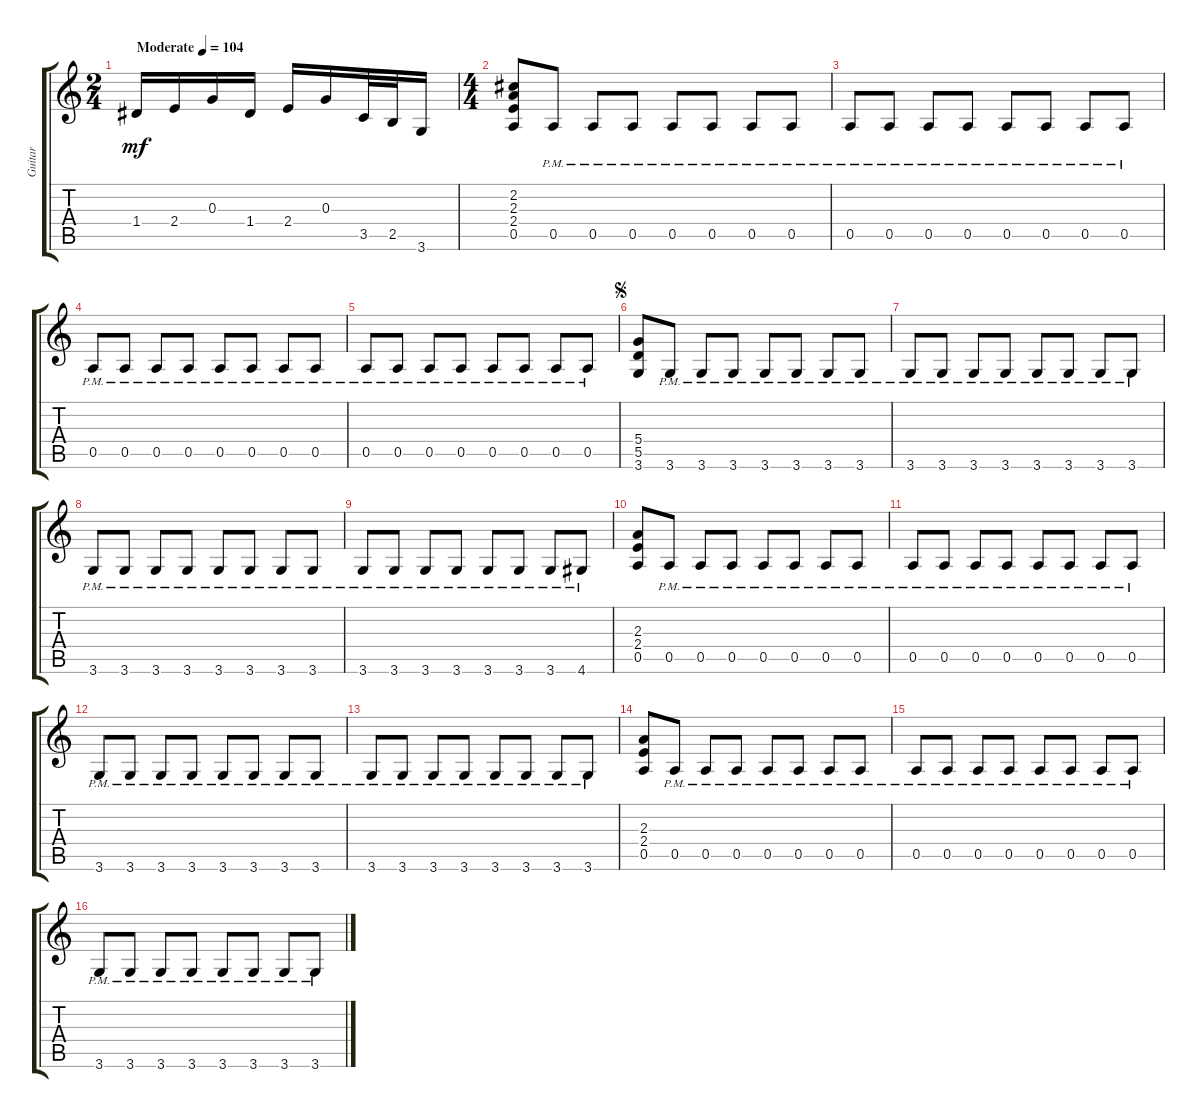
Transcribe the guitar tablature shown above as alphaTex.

\track ("Guitar" "Guitar") {instrument distortionguitar}
\staff {score tabs}
\tuning (E4 B3 G3 D3 A2 E2) {hide}
\ts (2 4)
\tempo (104 "Moderate")
\clef g2
\ks c
1.4.16{dy mf instrument distortionguitar} 2.4.16 0.3.16 1.4.16 2.4.16 0.3.16 3.5.32 2.5.32 3.6.16 |
\ts (4 4)
(2.2 2.3 2.4 0.5).8 0.5{pm}.8 0.5{pm}.8 0.5{pm}.8 0.5{pm}.8 0.5{pm}.8 0.5{pm}.8 0.5{pm}.8 |
0.5{pm}.8 0.5{pm}.8 0.5{pm}.8 0.5{pm}.8 0.5{pm}.8 0.5{pm}.8 0.5{pm}.8 0.5{pm}.8 |
0.5{pm}.8 0.5{pm}.8 0.5{pm}.8 0.5{pm}.8 0.5{pm}.8 0.5{pm}.8 0.5{pm}.8 0.5{pm}.8 |
0.5{pm}.8 0.5{pm}.8 0.5{pm}.8 0.5{pm}.8 0.5{pm}.8 0.5{pm}.8 0.5{pm}.8 0.5{pm}.8 |
\jump segno
(5.4 5.5 3.6).8 3.6{pm}.8 3.6{pm}.8 3.6{pm}.8 3.6{pm}.8 3.6{pm}.8 3.6{pm}.8 3.6{pm}.8 |
3.6{pm}.8 3.6{pm}.8 3.6{pm}.8 3.6{pm}.8 3.6{pm}.8 3.6{pm}.8 3.6{pm}.8 3.6{pm}.8 |
3.6{pm}.8 3.6{pm}.8 3.6{pm}.8 3.6{pm}.8 3.6{pm}.8 3.6{pm}.8 3.6{pm}.8 3.6{pm}.8 |
3.6{pm}.8 3.6{pm}.8 3.6{pm}.8 3.6{pm}.8 3.6{pm}.8 3.6{pm}.8 3.6{pm}.8 4.6{pm}.8 |
(2.3 2.4 0.5).8 0.5{pm}.8 0.5{pm}.8 0.5{pm}.8 0.5{pm}.8 0.5{pm}.8 0.5{pm}.8 0.5{pm}.8 |
0.5{pm}.8 0.5{pm}.8 0.5{pm}.8 0.5{pm}.8 0.5{pm}.8 0.5{pm}.8 0.5{pm}.8 0.5{pm}.8 |
3.6{pm}.8 3.6{pm}.8 3.6{pm}.8 3.6{pm}.8 3.6{pm}.8 3.6{pm}.8 3.6{pm}.8 3.6{pm}.8 |
3.6{pm}.8 3.6{pm}.8 3.6{pm}.8 3.6{pm}.8 3.6{pm}.8 3.6{pm}.8 3.6{pm}.8 3.6{pm}.8 |
(2.3 2.4 0.5).8 0.5{pm}.8 0.5{pm}.8 0.5{pm}.8 0.5{pm}.8 0.5{pm}.8 0.5{pm}.8 0.5{pm}.8 |
0.5{pm}.8 0.5{pm}.8 0.5{pm}.8 0.5{pm}.8 0.5{pm}.8 0.5{pm}.8 0.5{pm}.8 0.5{pm}.8 |
3.6{pm}.8 3.6{pm}.8 3.6{pm}.8 3.6{pm}.8 3.6{pm}.8 3.6{pm}.8 3.6{pm}.8 3.6{pm}.8
